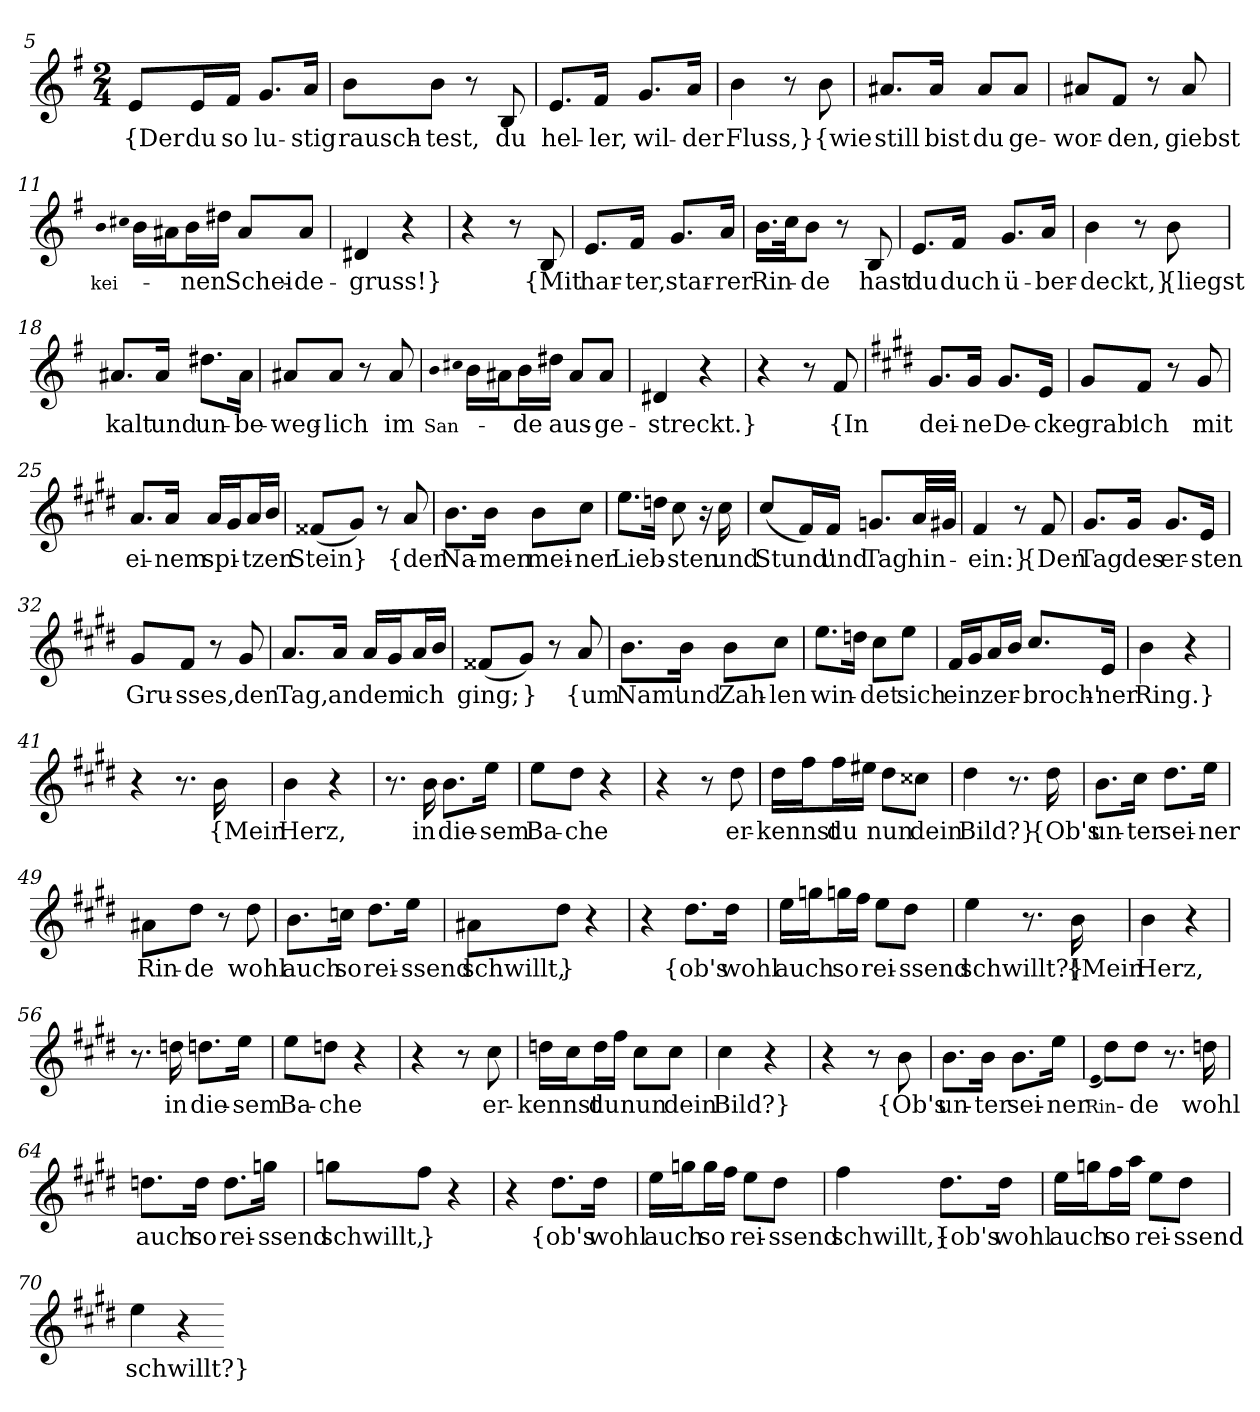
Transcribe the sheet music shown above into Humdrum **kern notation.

**kern	**text
*part1	*part1
*staff1	*staff1
*clefG2	*
*k[f#]	*
*e:	*
*M2/4	*
=5	=5
8e/L	{Der
16e/L	du
16f#/JJ	so
8.g/L	lu-
16a/Jk	-stig
=6	=6
8b\L	rausch-
8b\J	-test,
8r	.
8B	du
=7	=7
8.e/L	hel-
16f#/Jk	-ler,
8.g/L	wil-
16a/Jk	-der
=8	=8
4b	Fluss,}
8r	.
8b	{wie
=9	=9
8.a#X/L	still
16a#/Jk	bist
8a#/L	du
8a#/J	ge-
=10	=10
8a#X/L	-wor-
8f#/J	-den,
8r	.
8a#	giebst
=11	=11
qb	kei-
qcc#X	.
16b\LL	.
16a#X\J	.
16b\L	-nen
16dd#X\JJ	.
8a#/L	Schei-
8a#/J	-de-
=12	=12
4d#X	-gruss!}
4r	.
=13	=13
4r	.
8r	.
8B	{Mit
=14	=14
8.e/L	har-
16f#/Jk	-ter,
8.g/L	star-
16a/Jk	-rer
=15	=15
16.b\LL	Rin-
32cc\Jk	.
8b\J	-de
8r	.
8B	hast
=16	=16
8.e/L	du
16f#/Jk	duch
8.g/L	ü-
16a/Jk	-ber-
=17	=17
4b	-deckt,}
8r	.
8b	{liegst
=18	=18
8.a#X/L	kalt
16a#/Jk	und
8.dd#X\L	un-
16a#\Jk	-be-
=19	=19
8a#X/L	-weg-
8a#/J	-lich
8r	.
8a#	im
=20	=20
qb	San-
qcc#X	.
16b\LL	.
16a#X\J	.
16b\L	-de
16dd#X\JJ	.
8a#/L	aus-
8a#/J	-ge-
=21	=21
4d#X	-streckt.}
4r	.
=22	=22
4r	.
8r	.
8f#	{In
=23	=23
*k[f#c#g#d#]	*
8.g#/L	dei-
16g#/Jk	-ne
8.g#/L	De-
16e/Jk	-cke
=24	=24
8g#/L	grab'
8f#/J	ich
8r	.
8g#	mit
=25	=25
8.a/L	ei-
16a/Jk	-nem
16a/LL	spi-
16g#/J	.
16a/L	-tzen
16b/JJ	.
=26	=26
(8f##X/L	Stein
8g#/J)	}
8r	.
8a	{den
=27	=27
8.b\L	Na-
16b\Jk	-men
8b\L	mei-
8cc#\J	-ner
=28	=28
8.ee\L	Lieb-
16ddn\Jk	.
8cc#	-sten
16r	.
16cc#	und
=29	=29
(8cc#/L	Stund'
16f#/L)	.
16f#/JJ	und
8.gn/L	Tag
32a/LL	hin-
32g#X/JJJ	.
=30	=30
4f#	-ein:}
8r	.
8f#	{Den
=31	=31
8.g#/L	Tag
16g#/Jk	des
8.g#/L	er-
16e/Jk	-sten
=32	=32
8g#/L	Gru-
8f#/J	-sses,
8r	.
8g#	den
=33	=33
8.a/L	Tag,
16a/Jk	an
16a/LL	dem
16g#/J	.
16a/L	ich
16b/JJ	.
=34	=34
(8f##X/L	ging;
8g#/J)	}
8r	.
8a	{um
=35	=35
8.b\L	Nam'
16b\Jk	und
8b\L	Zah-
8cc#\J	-len
=36	=36
8.ee\L	win-
16ddn\Jk	.
8cc#\L	-det
8ee\J	sich
=37	=37
16f#/LL	ein
16g#/J	.
16a/L	zer-
16b/JJ	.
8.cc#/L	-broch'-
16e/Jk	-ner
=38	=38
4b	Ring.}
4r	.
=41	=41
4r	.
8.r	.
16b	{Mein
=42	=42
4b	Herz,
4r	.
=43	=43
8.r	.
16b	in
8.b\L	die-
16ee\Jk	-sem
=44	=44
8ee\L	Ba-
8dd#\J	-che
4r	.
=45	=45
4r	.
8r	.
8dd#	er-
=46	=46
16dd#\LL	-kennst
16ff#\J	.
16ff#\L	du
16ee#X\JJ	.
8dd#\L	nun
8cc##X\J	dein
=47	=47
4dd#	Bild?}
8.r	.
16dd#	{Ob's
=48	=48
8.b\L	un-
16cc#\Jk	-ter
8.dd#\L	sei-
16ee\Jk	-ner
=49	=49
8a#X\L	Rin-
8dd#\J	-de
8r	.
8dd#	wohl
=50	=50
8.b\L	auch
16ccn\Jk	so
8.dd#\L	rei-
16ee\Jk	-ssend
=51	=51
8a#X\L	schwillt,
8dd#\J	}
4r	.
=52	=52
4r	.
8.dd#\L	{ob's
16dd#\Jk	wohl
=53	=53
16ee\LL	auch
16ggn\J	.
16ggn\L	so
16ff#\JJ	.
8ee\L	rei-
8dd#\J	-ssend
=54	=54
4ee	schwillt?}
8.r	.
16b	{Mein
=55	=55
4b	Herz,
4r	.
=56	=56
8.r	.
16ddn	in
8.ddn\L	die-
16ee\Jk	-sem
=57	=57
8ee\L	Ba-
8ddn\J	-che
4r	.
=58	=58
4r	.
8r	.
8cc#	er-
=59	=59
16ddn\LL	-kennst
16cc#\J	.
16dd\L	du
16ff#\JJ	.
8cc#\L	nun
8cc#\J	dein
=60	=60
4cc#	Bild?}
4r	.
=61	=61
4r	.
8r	.
8b	{Ob's
=62	=62
8.b\L	un-
16b\Jk	-ter
8.b\L	sei-
16ee\Jk	-ner
=63	=63
(qe	Rin-
8dd#\L)	.
8dd#\J	-de
8.r	.
16ddn	wohl
=64	=64
8.ddn\L	auch
16dd\Jk	so
8.dd\L	rei-
16ggn\Jk	-ssend
=65	=65
8ggn\L	schwillt,
8ff#\J	}
4r	.
=66	=66
4r	.
8.dd#\L	{ob's
16dd#\Jk	wohl
=67	=67
16ee\LL	auch
16ggn\J	.
16gg\L	so
16ff#\JJ	.
8ee\L	rei-
8dd#\J	-ssend
=68	=68
4ff#	schwillt,}
8.dd#\L	{ob's
16dd#\Jk	wohl
=69	=69
16ee\LL	auch
16ggn\J	.
16ff#\L	so
16aa\JJ	.
8ee\L	rei-
8dd#\J	-ssend
=70	=70
4ee	schwillt?}
4r	.
=-	=-
*-	*-
